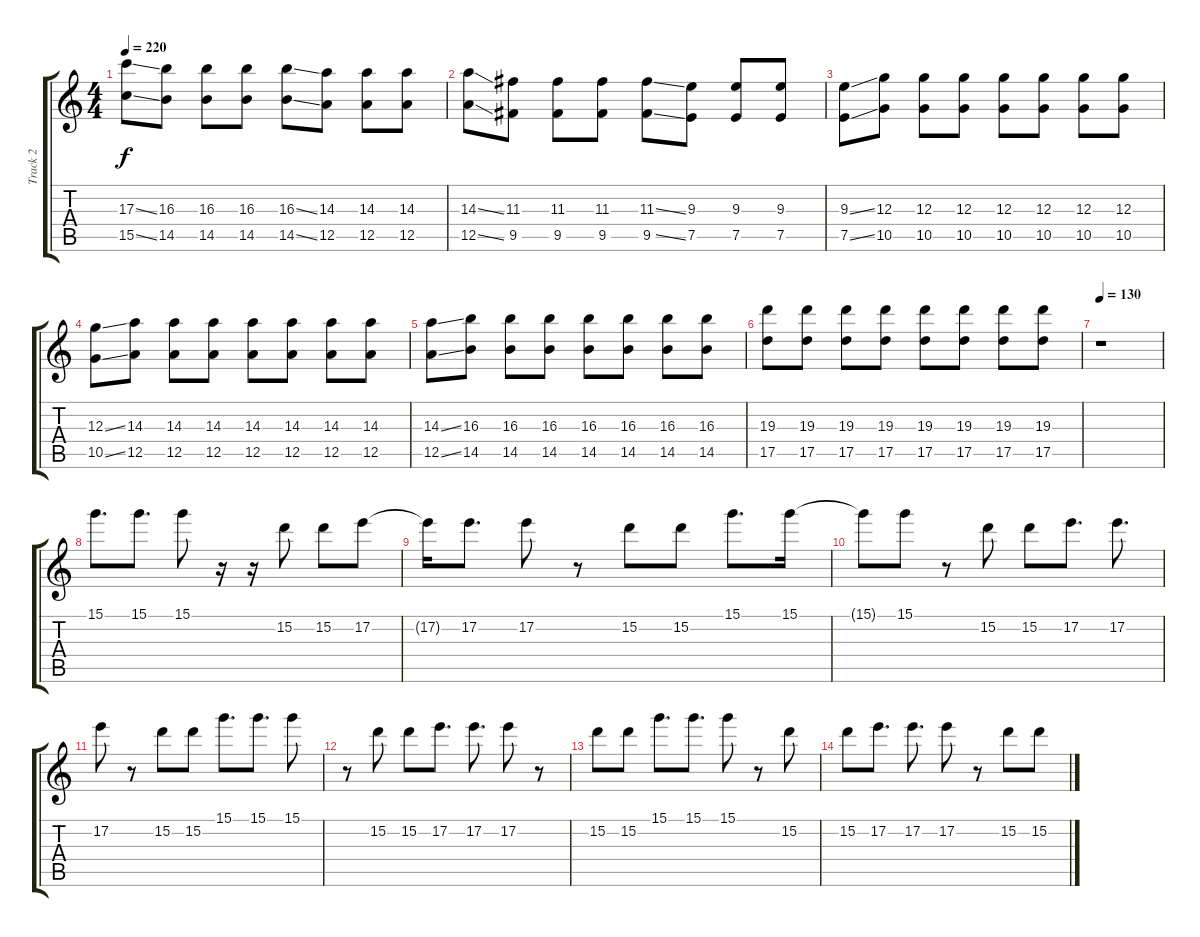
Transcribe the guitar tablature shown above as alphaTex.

\track ("Track 2" "Track 2") {instrument acousticguitarsteel}
\staff {score tabs}
\tuning (E4 B3 G3 D3 A2 E2) {hide}
\ts (4 4)
\tempo 220
\clef g2
\ks c
(17.3{ss} 15.5{ss}).8{dy f} (16.3 14.5).8 (16.3 14.5).8 (16.3 14.5).8 (16.3{ss} 14.5{ss}).8 (14.3 12.5).8 (14.3 12.5).8 (14.3 12.5).8 |
(14.3{ss} 12.5{ss}).8 (11.3 9.5).8 (11.3 9.5).8 (11.3 9.5).8 (11.3{ss} 9.5{ss}).8 (9.3 7.5).8 (9.3 7.5).8 (9.3 7.5).8 |
(9.3{ss} 7.5{ss}).8 (12.3 10.5).8 (12.3 10.5).8 (12.3 10.5).8 (12.3 10.5).8 (12.3 10.5).8 (12.3 10.5).8 (12.3 10.5).8 |
(12.3{ss} 10.5{ss}).8 (14.3 12.5).8 (14.3 12.5).8 (14.3 12.5).8 (14.3 12.5).8 (14.3 12.5).8 (14.3 12.5).8 (14.3 12.5).8 |
(14.3{ss} 12.5{ss}).8 (16.3 14.5).8 (16.3 14.5).8 (16.3 14.5).8 (16.3 14.5).8 (16.3 14.5).8 (16.3 14.5).8 (16.3 14.5).8 |
(19.3 17.5).8 (19.3 17.5).8 (19.3 17.5).8 (19.3 17.5).8 (19.3 17.5).8 (19.3 17.5).8 (19.3 17.5).8 (19.3 17.5).8 |
\tempo 130
r.1 |
15.1.8{d} 15.1.8{d} 15.1.8 r.16 r.16 15.2.8 15.2.8 17.2.8 |
17.2{t}.16 17.2.8{d} 17.2.8 r.8 15.2.8 15.2.8 15.1.8{d} 15.1.16 |
15.1{t}.8 15.1.8 r.8 15.2.8 15.2.8 17.2.8{d} 17.2.8{d} |
17.2.8 r.8 15.2.8 15.2.8 15.1.8{d} 15.1.8{d} 15.1.8 |
r.8 15.2.8 15.2.8 17.2.8{d} 17.2.8{d} 17.2.8 r.8 |
15.2.8 15.2.8 15.1.8{d} 15.1.8{d} 15.1.8 r.8 15.2.8 |
15.2.8 17.2.8{d} 17.2.8{d} 17.2.8 r.8 15.2.8 15.2.8
